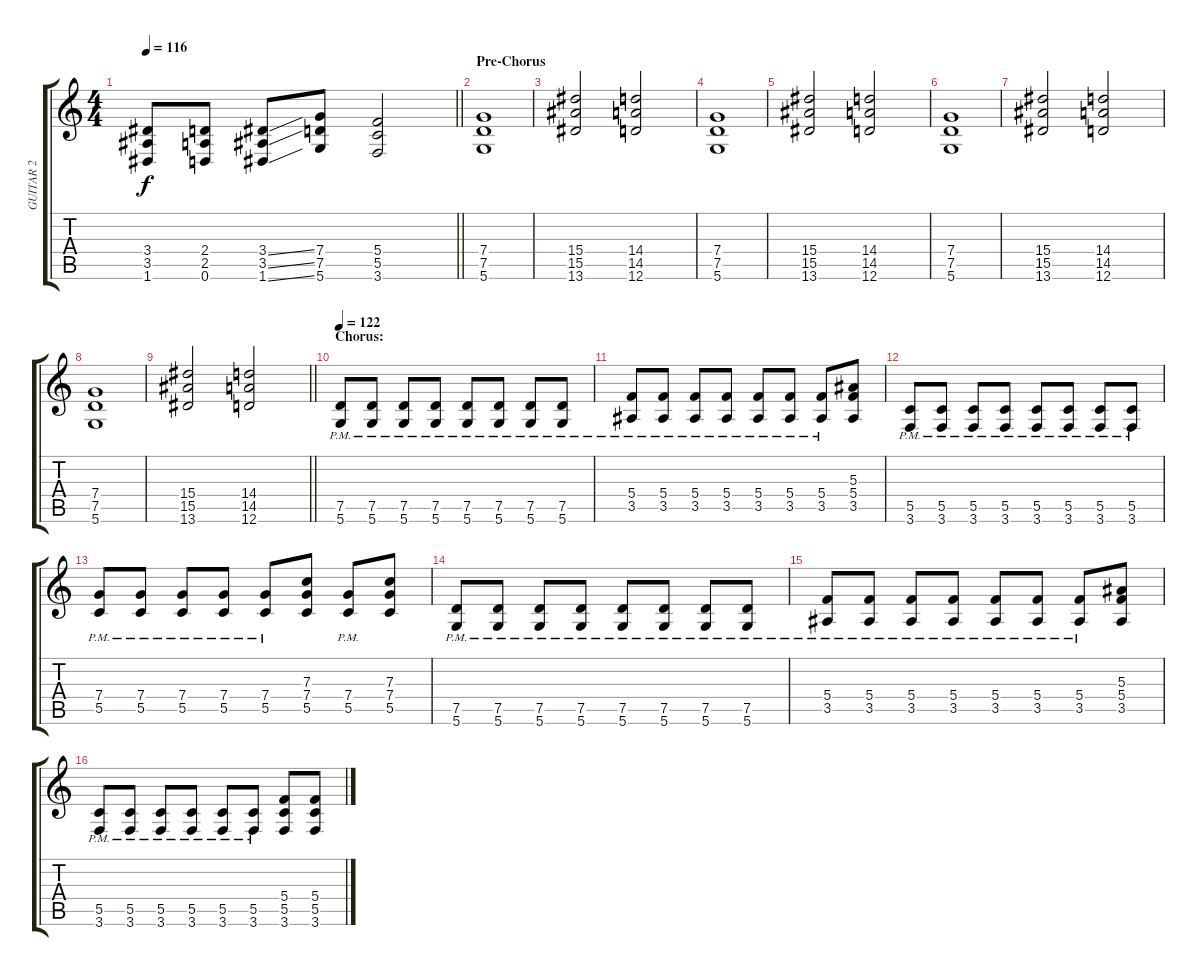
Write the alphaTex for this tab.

\track ("GUITAR 2" "GUITAR 2") {instrument overdrivenguitar}
\staff {score tabs}
\tuning (D4 A3 F3 C3 G2 D2) {hide}
\ts (4 4)
\tempo 116
\clef g2
\barLineRight lightlight
\ks c
(3.4 3.5 1.6).8{dy f} (2.4 2.5 0.6).8 (3.4{ss} 3.5{ss} 1.6{ss}).8 (7.4 7.5 5.6).8 (5.4 5.5 3.6).2 |
\section ("" "Pre-Chorus")
(7.4 7.5 5.6).1 |
(15.4 15.5 13.6).2 (14.4 14.5 12.6).2 |
(7.4 7.5 5.6).1 |
(15.4 15.5 13.6).2 (14.4 14.5 12.6).2 |
(7.4 7.5 5.6).1 |
(15.4 15.5 13.6).2 (14.4 14.5 12.6).2 |
(7.4 7.5 5.6).1 |
\barLineRight lightlight
(15.4 15.5 13.6).2 (14.4 14.5 12.6).2 |
\section ("" "Chorus:")
\tempo 122
(7.5{pm} 5.6{pm}).8 (7.5{pm} 5.6{pm}).8 (7.5{pm} 5.6{pm}).8 (7.5{pm} 5.6{pm}).8 (7.5{pm} 5.6{pm}).8 (7.5{pm} 5.6{pm}).8 (7.5{pm} 5.6{pm}).8 (7.5{pm} 5.6{pm}).8 |
(5.4{pm} 3.5{pm}).8 (5.4{pm} 3.5{pm}).8 (5.4{pm} 3.5{pm}).8 (5.4{pm} 3.5{pm}).8 (5.4{pm} 3.5{pm}).8 (5.4{pm} 3.5{pm}).8 (5.4{pm} 3.5{pm}).8 (5.3 5.4 3.5).8 |
(5.5{pm} 3.6{pm}).8 (5.5{pm} 3.6{pm}).8 (5.5{pm} 3.6{pm}).8 (5.5{pm} 3.6{pm}).8 (5.5{pm} 3.6{pm}).8 (5.5{pm} 3.6{pm}).8 (5.5{pm} 3.6{pm}).8 (5.5{pm} 3.6{pm}).8 |
(7.4{pm} 5.5{pm}).8 (7.4{pm} 5.5{pm}).8 (7.4{pm} 5.5{pm}).8 (7.4{pm} 5.5{pm}).8 (7.4{pm} 5.5{pm}).8 (7.3 7.4 5.5).8 (7.4{pm} 5.5{pm}).8 (7.3 7.4 5.5).8 |
(7.5{pm} 5.6{pm}).8 (7.5{pm} 5.6{pm}).8 (7.5{pm} 5.6{pm}).8 (7.5{pm} 5.6{pm}).8 (7.5{pm} 5.6{pm}).8 (7.5{pm} 5.6{pm}).8 (7.5{pm} 5.6{pm}).8 (7.5{pm} 5.6{pm}).8 |
(5.4{pm} 3.5{pm}).8 (5.4{pm} 3.5{pm}).8 (5.4{pm} 3.5{pm}).8 (5.4{pm} 3.5{pm}).8 (5.4{pm} 3.5{pm}).8 (5.4{pm} 3.5{pm}).8 (5.4{pm} 3.5{pm}).8 (5.3 5.4 3.5).8 |
(5.5{pm} 3.6{pm}).8 (5.5{pm} 3.6{pm}).8 (5.5{pm} 3.6{pm}).8 (5.5{pm} 3.6{pm}).8 (5.5{pm} 3.6{pm}).8 (5.5{pm} 3.6{pm}).8 (5.4 5.5 3.6).8 (5.4 5.5 3.6).8
